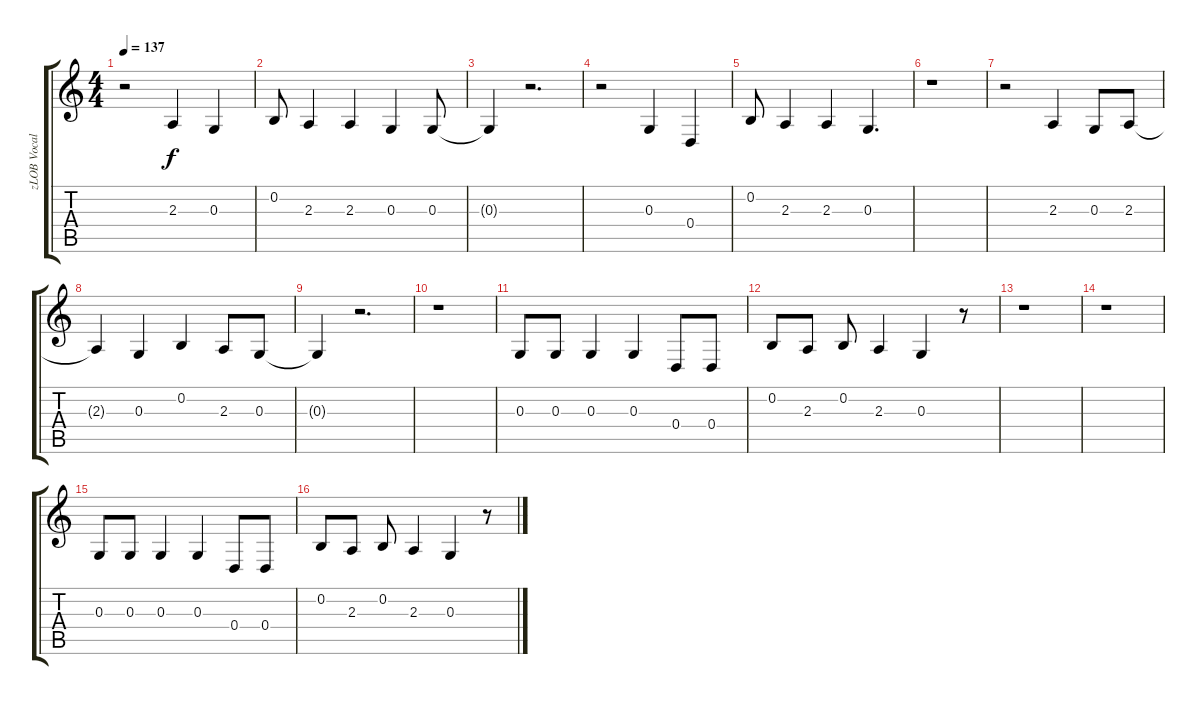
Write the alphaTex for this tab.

\track ("zLOB Vocal" "zLOB Vocal") {instrument altosax}
\staff {score tabs}
\tuning (E4 B3 G3 D3 A2 E2) {hide}
\ts (4 4)
\tempo 137
\clef g2
\ks c
r.2{dy f} 2.3.4 0.3.4 |
0.2.8 2.3.4 2.3.4 0.3.4 0.3.8 |
0.3{t}.4 r.2{d} |
r.2 0.3.4 0.4.4 |
0.2.8 2.3.4 2.3.4 0.3.4{d} |
r.1 |
r.2 2.3.4 0.3.8 2.3.8 |
2.3{t}.4 0.3.4 0.2.4 2.3.8 0.3.8 |
0.3{t}.4 r.2{d} |
r.1 |
0.3.8 0.3.8 0.3.4 0.3.4 0.4.8 0.4.8 |
0.2.8 2.3.8 0.2.8 2.3.4 0.3.4 r.8 |
r.1 |
r.1 |
0.3.8 0.3.8 0.3.4 0.3.4 0.4.8 0.4.8 |
0.2.8 2.3.8 0.2.8 2.3.4 0.3.4 r.8
